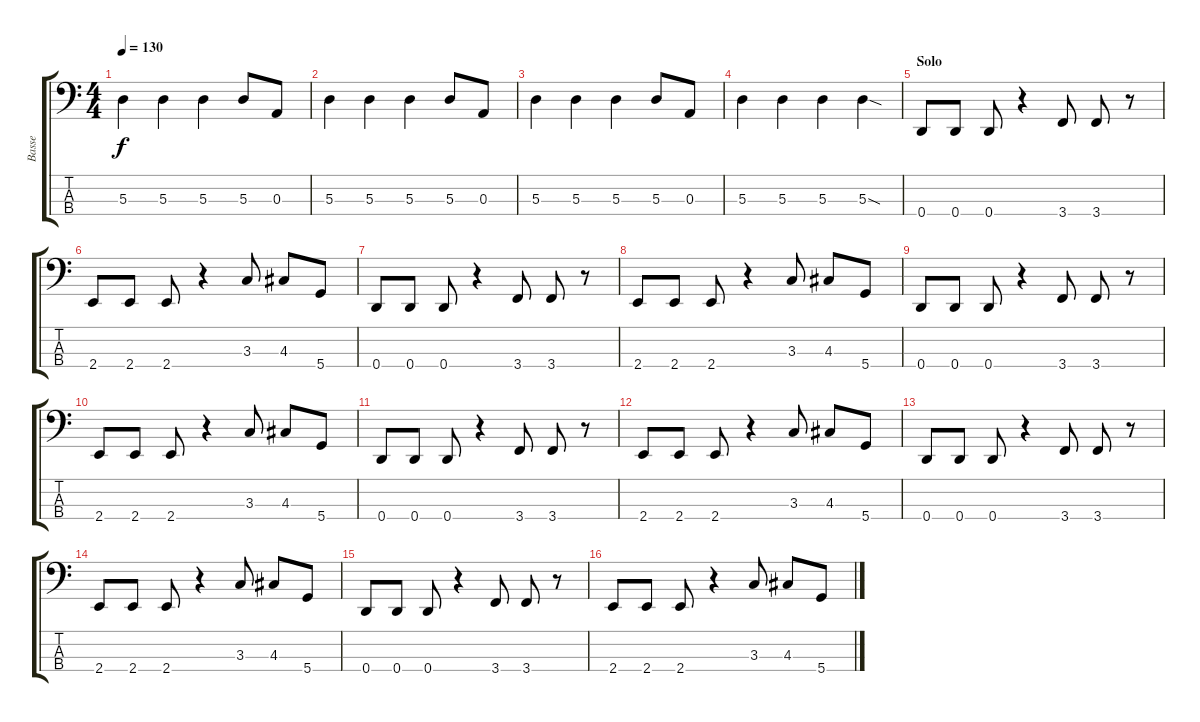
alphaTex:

\track ("Basse" "Basse") {instrument electricbasspick}
\staff {score tabs}
\tuning (G2 D2 A1 D1) {hide}
\ts (4 4)
\tempo 130
\clef f4
\ks c
5.3.4{dy f} 5.3.4 5.3.4 5.3.8 0.3.8 |
5.3.4 5.3.4 5.3.4 5.3.8 0.3.8 |
5.3.4 5.3.4 5.3.4 5.3.8 0.3.8 |
5.3.4 5.3.4 5.3.4 5.3{sod}.4 |
\section ("" "Solo")
0.4.8 0.4.8 0.4.8 r.4 3.4.8 3.4.8 r.8 |
2.4.8 2.4.8 2.4.8 r.4 3.3.8 4.3.8 5.4.8 |
0.4.8 0.4.8 0.4.8 r.4 3.4.8 3.4.8 r.8 |
2.4.8 2.4.8 2.4.8 r.4 3.3.8 4.3.8 5.4.8 |
0.4.8 0.4.8 0.4.8 r.4 3.4.8 3.4.8 r.8 |
2.4.8 2.4.8 2.4.8 r.4 3.3.8 4.3.8 5.4.8 |
0.4.8 0.4.8 0.4.8 r.4 3.4.8 3.4.8 r.8 |
2.4.8 2.4.8 2.4.8 r.4 3.3.8 4.3.8 5.4.8 |
0.4.8 0.4.8 0.4.8 r.4 3.4.8 3.4.8 r.8 |
2.4.8 2.4.8 2.4.8 r.4 3.3.8 4.3.8 5.4.8 |
0.4.8 0.4.8 0.4.8 r.4 3.4.8 3.4.8 r.8 |
2.4.8 2.4.8 2.4.8 r.4 3.3.8 4.3.8 5.4.8
